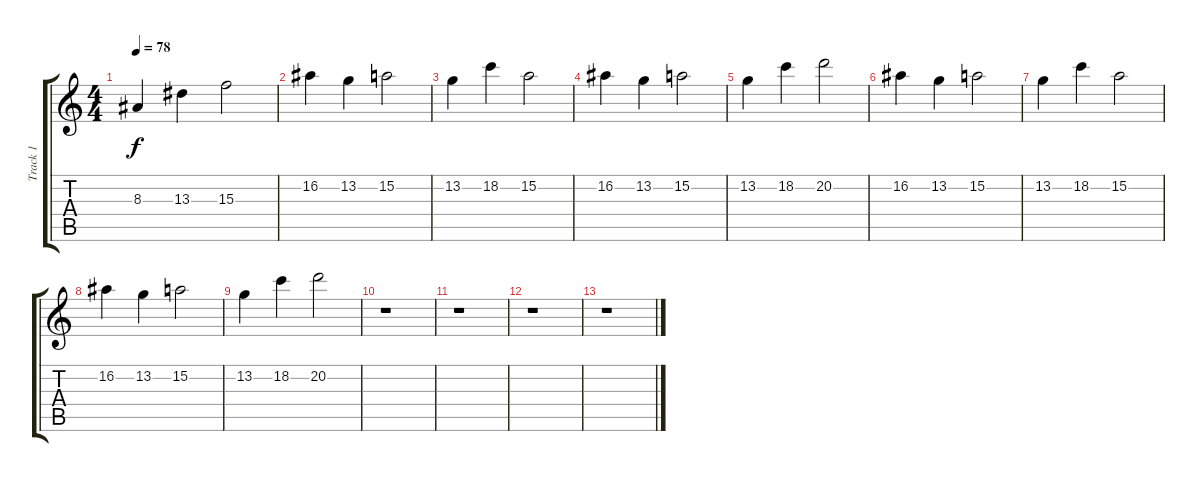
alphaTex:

\track ("Track 1" "Track 1") {instrument stringensemble2}
\staff {score tabs}
\tuning (B4 Gb4 D4 A3 E3 B2) {hide}
\ts (4 4)
\tempo 78
\clef g2
\ks c
8.3.4{dy f} 13.3.4 15.3.2 |
16.2.4 13.2.4 15.2.2 |
13.2.4 18.2.4 15.2.2 |
16.2.4 13.2.4 15.2.2 |
13.2.4 18.2.4 20.2.2 |
16.2.4 13.2.4 15.2.2 |
13.2.4 18.2.4 15.2.2 |
16.2.4 13.2.4 15.2.2 |
13.2.4 18.2.4 20.2.2 |
r.1 |
r.1 |
r.1 |
r.1
